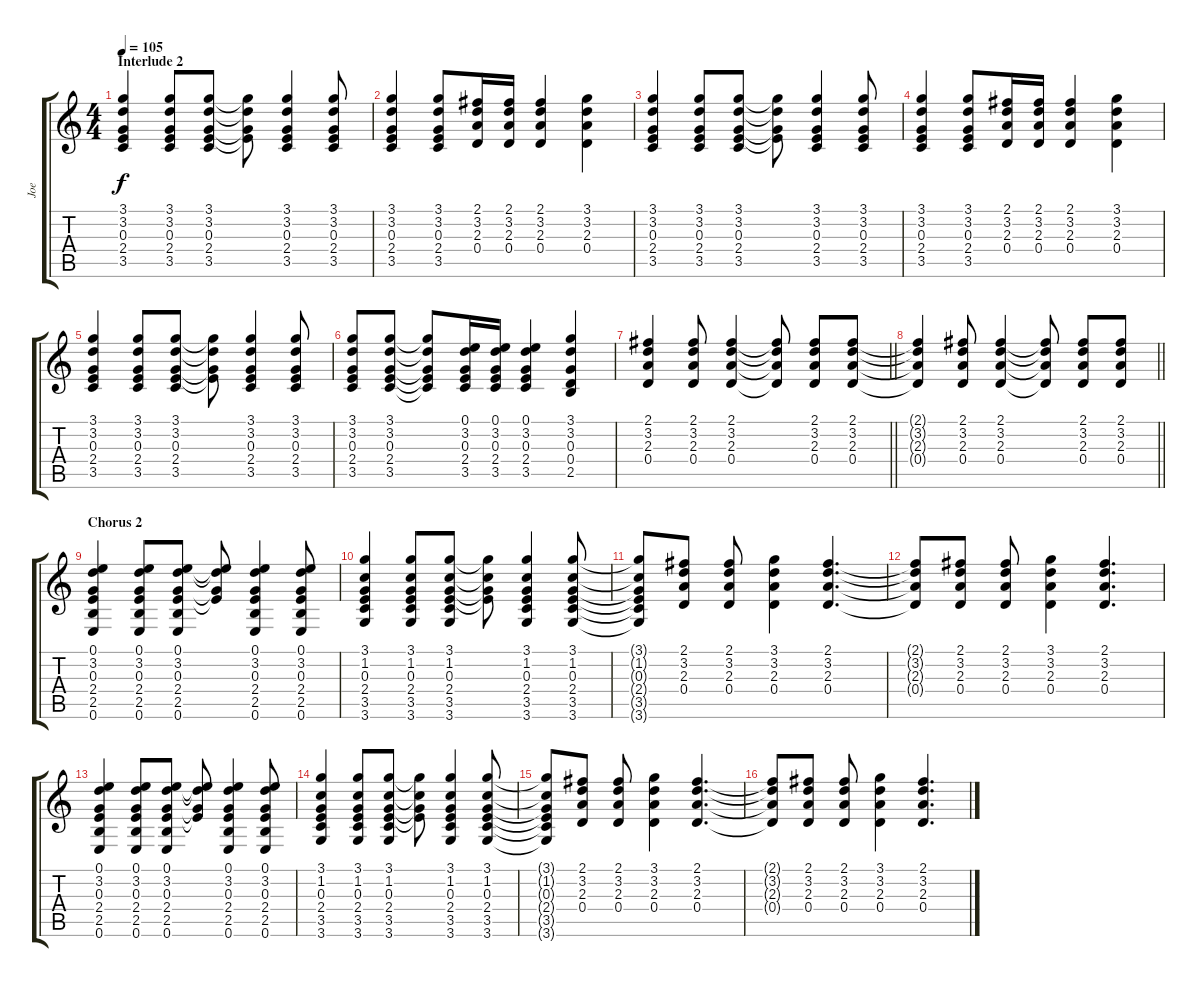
\track ("Joe" "Joe") {instrument acousticguitarsteel}
\staff {score tabs}
\tuning (E4 B3 G3 D3 A2 E2) {hide}
\ts (4 4)
\section ("" "Interlude 2")
\tempo 105
\clef g2
\ks c
(3.1 3.2 0.3 2.4 3.5).4{dy f} (3.1 3.2 0.3 2.4 3.5).8 (3.1 3.2 0.3 2.4 3.5).8 (3.1{t} 3.2{t} 0.3{t} 2.4{t}).8 (3.1 3.2 0.3 2.4 3.5).4 (3.1 3.2 0.3 2.4 3.5).8 |
(3.1 3.2 0.3 2.4 3.5).4 (3.1 3.2 0.3 2.4 3.5).8 (2.1 3.2 2.3 0.4).16 (2.1 3.2 2.3 0.4).16 (2.1 3.2 2.3 0.4).4 (3.1 3.2 2.3 0.4).4 |
(3.1 3.2 0.3 2.4 3.5).4 (3.1 3.2 0.3 2.4 3.5).8 (3.1 3.2 0.3 2.4 3.5).8 (3.1{t} 3.2{t} 0.3{t} 2.4{t}).8 (3.1 3.2 0.3 2.4 3.5).4 (3.1 3.2 0.3 2.4 3.5).8 |
(3.1 3.2 0.3 2.4 3.5).4 (3.1 3.2 0.3 2.4 3.5).8 (2.1 3.2 2.3 0.4).16 (2.1 3.2 2.3 0.4).16 (2.1 3.2 2.3 0.4).4 (3.1 3.2 2.3 0.4).4 |
(3.1 3.2 0.3 2.4 3.5).4 (3.1 3.2 0.3 2.4 3.5).8 (3.1 3.2 0.3 2.4 3.5).8 (3.1{t} 3.2{t} 0.3{t} 2.4{t}).8 (3.1 3.2 0.3 2.4 3.5).4 (3.1 3.2 0.3 2.4 3.5).8 |
(3.1 3.2 0.3 2.4 3.5).8 (3.1 3.2 0.3 2.4 3.5).8 (3.1{t} 3.2{t} 0.3{t} 2.4{t} 3.5{t}).8 (0.1 3.2 0.3 2.4 3.5).16 (0.1 3.2 0.3 2.4 3.5).16 (0.1 3.2 0.3 2.4 3.5).4 (3.1 3.2 0.3 0.4 2.5).4 |
\barLineRight lightlight
(2.1 3.2 2.3 0.4).4 (2.1 3.2 2.3 0.4).8 (2.1 3.2 2.3 0.4).4 (2.1{t} 3.2{t} 2.3{t} 0.4{t}).8 (2.1 3.2 2.3 0.4).8 (2.1 3.2 2.3 0.4).8 |
\section ("" "")
\barLineRight lightlight
(2.1{t} 3.2{t} 2.3{t} 0.4{t}).4 (2.1 3.2 2.3 0.4).8 (2.1 3.2 2.3 0.4).4 (2.1{t} 3.2{t} 2.3{t} 0.4{t}).8 (2.1 3.2 2.3 0.4).8 (2.1 3.2 2.3 0.4).8 |
\section ("" "Chorus 2")
(0.1 3.2 0.3 2.4 2.5 0.6).4 (0.1 3.2 0.3 2.4 2.5 0.6).8 (0.1 3.2 0.3 2.4 2.5 0.6).8 (0.1{t} 3.2{t} 0.3{t} 2.4{t}).8 (0.1 3.2 0.3 2.4 2.5 0.6).4 (0.1 3.2 0.3 2.4 2.5 0.6).8 |
(3.1 1.2 0.3 2.4 3.5 3.6).4 (3.1 1.2 0.3 2.4 3.5 3.6).8 (3.1 1.2 0.3 2.4 3.5 3.6).8 (3.1{t} 1.2{t} 0.3{t} 2.4{t}).8 (3.1 1.2 0.3 2.4 3.5 3.6).4 (3.1 1.2 0.3 2.4 3.5 3.6).8 |
(3.1{t} 1.2{t} 0.3{t} 2.4{t} 3.5{t} 3.6{t}).8 (2.1 3.2 2.3 0.4).8 (2.1 3.2 2.3 0.4).8 (3.1 3.2 2.3 0.4).4 (2.1 3.2 2.3 0.4).4{d} |
(2.1{t} 3.2{t} 2.3{t} 0.4{t}).8 (2.1 3.2 2.3 0.4).8 (2.1 3.2 2.3 0.4).8 (3.1 3.2 2.3 0.4).4 (2.1 3.2 2.3 0.4).4{d} |
(0.1 3.2 0.3 2.4 2.5 0.6).4 (0.1 3.2 0.3 2.4 2.5 0.6).8 (0.1 3.2 0.3 2.4 2.5 0.6).8 (0.1{t} 3.2{t} 0.3{t} 2.4{t}).8 (0.1 3.2 0.3 2.4 2.5 0.6).4 (0.1 3.2 0.3 2.4 2.5 0.6).8 |
(3.1 1.2 0.3 2.4 3.5 3.6).4 (3.1 1.2 0.3 2.4 3.5 3.6).8 (3.1 1.2 0.3 2.4 3.5 3.6).8 (3.1{t} 1.2{t} 0.3{t} 2.4{t}).8 (3.1 1.2 0.3 2.4 3.5 3.6).4 (3.1 1.2 0.3 2.4 3.5 3.6).8 |
(3.1{t} 1.2{t} 0.3{t} 2.4{t} 3.5{t} 3.6{t}).8 (2.1 3.2 2.3 0.4).8 (2.1 3.2 2.3 0.4).8 (3.1 3.2 2.3 0.4).4 (2.1 3.2 2.3 0.4).4{d} |
(2.1{t} 3.2{t} 2.3{t} 0.4{t}).8 (2.1 3.2 2.3 0.4).8 (2.1 3.2 2.3 0.4).8 (3.1 3.2 2.3 0.4).4 (2.1 3.2 2.3 0.4).4{d}
